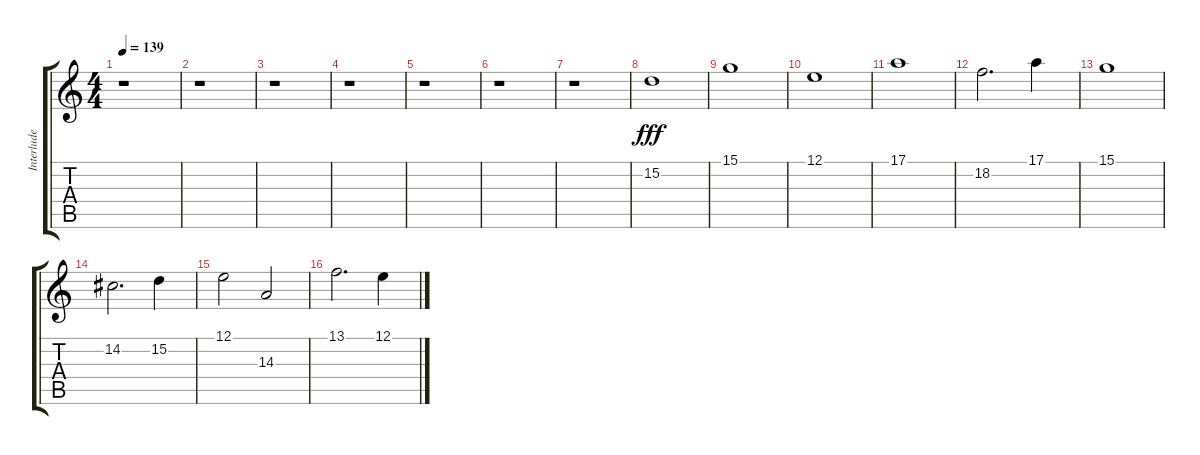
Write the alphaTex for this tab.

\track ("Interlude 1" "Interlude ") {instrument electricpiano1}
\staff {score tabs}
\tuning (E4 B3 G3 D3 A2 E2) {hide}
\ts (4 4)
\tempo 139
\clef g2
\ks c
r.1{dy fff} |
r.1 |
r.1 |
r.1 |
r.1 |
r.1 |
r.1 |
15.2.1 |
15.1.1 |
12.1.1 |
17.1.1 |
18.2.2{d} 17.1.4 |
15.1.1 |
14.2.2{d} 15.2.4 |
12.1.2 14.3.2 |
13.1.2{d} 12.1.4
